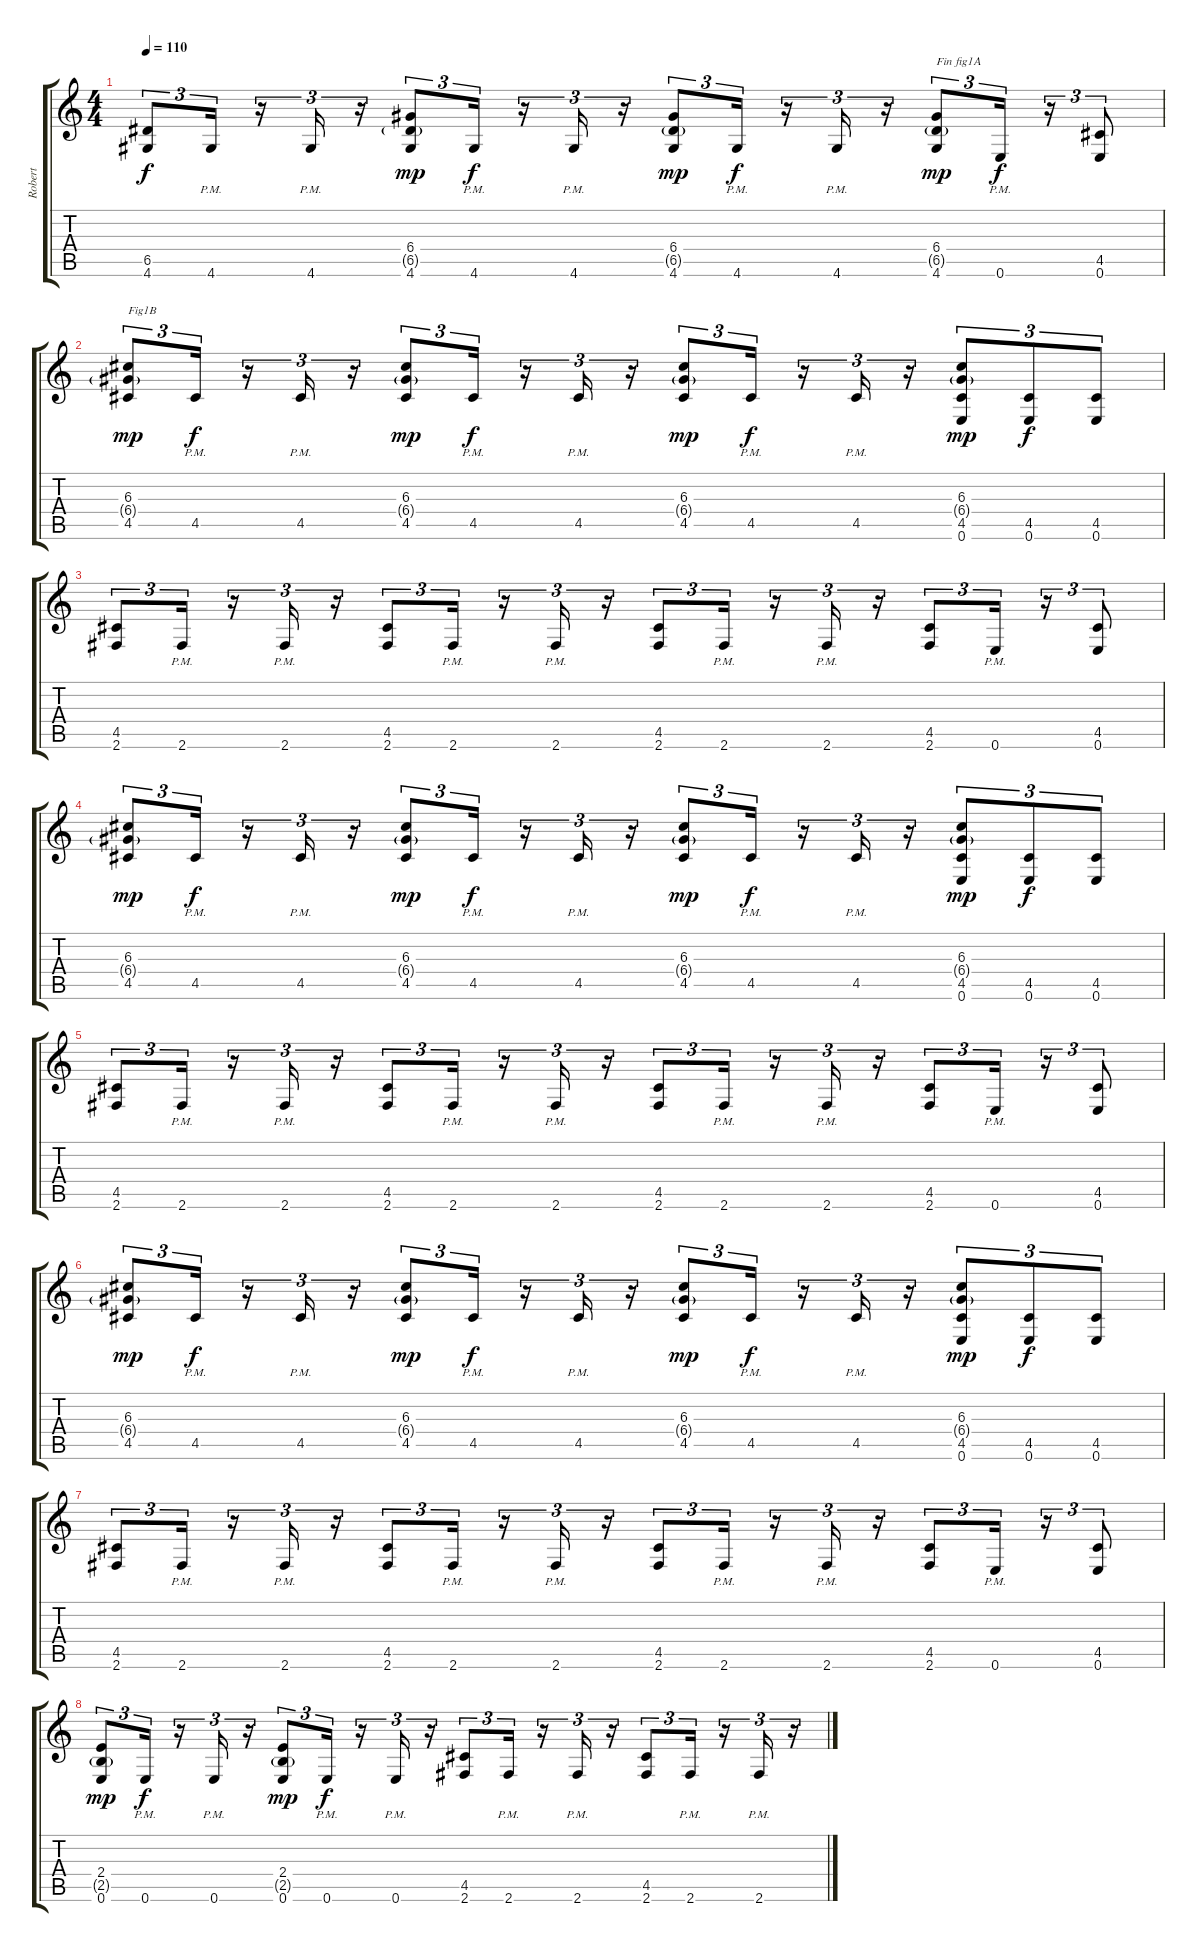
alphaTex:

\track ("Robert" "Robert") {instrument electricguitarclean}
\staff {score tabs}
\tuning (E4 B3 G3 D3 A2 E2) {hide}
\ts (4 4)
\tempo 110
\clef g2
\ks c
(6.5 4.6).8{tu (3 2) dy f} 4.6{pm}.16{tu (3 2)} r.16{tu (3 2)} 4.6{pm}.16{tu (3 2)} r.16{tu (3 2)} (6.4 6.5{g} 4.6).8{tu (3 2) dy mp} 4.6{pm}.16{tu (3 2) dy f} r.16{tu (3 2)} 4.6{pm}.16{tu (3 2)} r.16{tu (3 2)} (6.4 6.5{g} 4.6).8{tu (3 2) dy mp} 4.6{pm}.16{tu (3 2) dy f} r.16{tu (3 2)} 4.6{pm}.16{tu (3 2)} r.16{tu (3 2)} (6.4 6.5{g} 4.6).8{tu (3 2) txt "Fin fig1A" dy mp} 0.6{pm}.16{tu (3 2) dy f} r.16{tu (3 2)} (4.5 0.6).8{tu (3 2)} |
(6.3 6.4{g} 4.5).8{tu (3 2) txt "Fig1B" dy mp} 4.5{pm}.16{tu (3 2) dy f} r.16{tu (3 2)} 4.5{pm}.16{tu (3 2)} r.16{tu (3 2)} (6.3 6.4{g} 4.5).8{tu (3 2) dy mp} 4.5{pm}.16{tu (3 2) dy f} r.16{tu (3 2)} 4.5{pm}.16{tu (3 2)} r.16{tu (3 2)} (6.3 6.4{g} 4.5).8{tu (3 2) dy mp} 4.5{pm}.16{tu (3 2) dy f} r.16{tu (3 2)} 4.5{pm}.16{tu (3 2)} r.16{tu (3 2)} (6.3 6.4{g} 4.5 0.6).8{tu (3 2) dy mp} (4.5 0.6).8{tu (3 2) dy f} (4.5 0.6).8{tu (3 2)} |
(4.5 2.6).8{tu (3 2)} 2.6{pm}.16{tu (3 2)} r.16{tu (3 2)} 2.6{pm}.16{tu (3 2)} r.16{tu (3 2)} (4.5 2.6).8{tu (3 2)} 2.6{pm}.16{tu (3 2)} r.16{tu (3 2)} 2.6{pm}.16{tu (3 2)} r.16{tu (3 2)} (4.5 2.6).8{tu (3 2)} 2.6{pm}.16{tu (3 2)} r.16{tu (3 2)} 2.6{pm}.16{tu (3 2)} r.16{tu (3 2)} (4.5 2.6).8{tu (3 2)} 0.6{pm}.16{tu (3 2)} r.16{tu (3 2)} (4.5 0.6).8{tu (3 2)} |
(6.3 6.4{g} 4.5).8{tu (3 2) dy mp} 4.5{pm}.16{tu (3 2) dy f} r.16{tu (3 2)} 4.5{pm}.16{tu (3 2)} r.16{tu (3 2)} (6.3 6.4{g} 4.5).8{tu (3 2) dy mp} 4.5{pm}.16{tu (3 2) dy f} r.16{tu (3 2)} 4.5{pm}.16{tu (3 2)} r.16{tu (3 2)} (6.3 6.4{g} 4.5).8{tu (3 2) dy mp} 4.5{pm}.16{tu (3 2) dy f} r.16{tu (3 2)} 4.5{pm}.16{tu (3 2)} r.16{tu (3 2)} (6.3 6.4{g} 4.5 0.6).8{tu (3 2) dy mp} (4.5 0.6).8{tu (3 2) dy f} (4.5 0.6).8{tu (3 2)} |
(4.5 2.6).8{tu (3 2)} 2.6{pm}.16{tu (3 2)} r.16{tu (3 2)} 2.6{pm}.16{tu (3 2)} r.16{tu (3 2)} (4.5 2.6).8{tu (3 2)} 2.6{pm}.16{tu (3 2)} r.16{tu (3 2)} 2.6{pm}.16{tu (3 2)} r.16{tu (3 2)} (4.5 2.6).8{tu (3 2)} 2.6{pm}.16{tu (3 2)} r.16{tu (3 2)} 2.6{pm}.16{tu (3 2)} r.16{tu (3 2)} (4.5 2.6).8{tu (3 2)} 0.6{pm}.16{tu (3 2)} r.16{tu (3 2)} (4.5 0.6).8{tu (3 2)} |
(6.3 6.4{g} 4.5).8{tu (3 2) dy mp} 4.5{pm}.16{tu (3 2) dy f} r.16{tu (3 2)} 4.5{pm}.16{tu (3 2)} r.16{tu (3 2)} (6.3 6.4{g} 4.5).8{tu (3 2) dy mp} 4.5{pm}.16{tu (3 2) dy f} r.16{tu (3 2)} 4.5{pm}.16{tu (3 2)} r.16{tu (3 2)} (6.3 6.4{g} 4.5).8{tu (3 2) dy mp} 4.5{pm}.16{tu (3 2) dy f} r.16{tu (3 2)} 4.5{pm}.16{tu (3 2)} r.16{tu (3 2)} (6.3 6.4{g} 4.5 0.6).8{tu (3 2) dy mp} (4.5 0.6).8{tu (3 2) dy f} (4.5 0.6).8{tu (3 2)} |
(4.5 2.6).8{tu (3 2)} 2.6{pm}.16{tu (3 2)} r.16{tu (3 2)} 2.6{pm}.16{tu (3 2)} r.16{tu (3 2)} (4.5 2.6).8{tu (3 2)} 2.6{pm}.16{tu (3 2)} r.16{tu (3 2)} 2.6{pm}.16{tu (3 2)} r.16{tu (3 2)} (4.5 2.6).8{tu (3 2)} 2.6{pm}.16{tu (3 2)} r.16{tu (3 2)} 2.6{pm}.16{tu (3 2)} r.16{tu (3 2)} (4.5 2.6).8{tu (3 2)} 0.6{pm}.16{tu (3 2)} r.16{tu (3 2)} (4.5 0.6).8{tu (3 2)} |
(2.4 2.5{g} 0.6).8{tu (3 2) dy mp} 0.6{pm}.16{tu (3 2) dy f} r.16{tu (3 2)} 0.6{pm}.16{tu (3 2)} r.16{tu (3 2)} (2.4 2.5{g} 0.6).8{tu (3 2) dy mp} 0.6{pm}.16{tu (3 2) dy f} r.16{tu (3 2)} 0.6{pm}.16{tu (3 2)} r.16{tu (3 2)} (4.5 2.6).8{tu (3 2)} 2.6{pm}.16{tu (3 2)} r.16{tu (3 2)} 2.6{pm}.16{tu (3 2)} r.16{tu (3 2)} (4.5 2.6).8{tu (3 2)} 2.6{pm}.16{tu (3 2)} r.16{tu (3 2)} 2.6{pm}.16{tu (3 2)} r.16{tu (3 2)}
